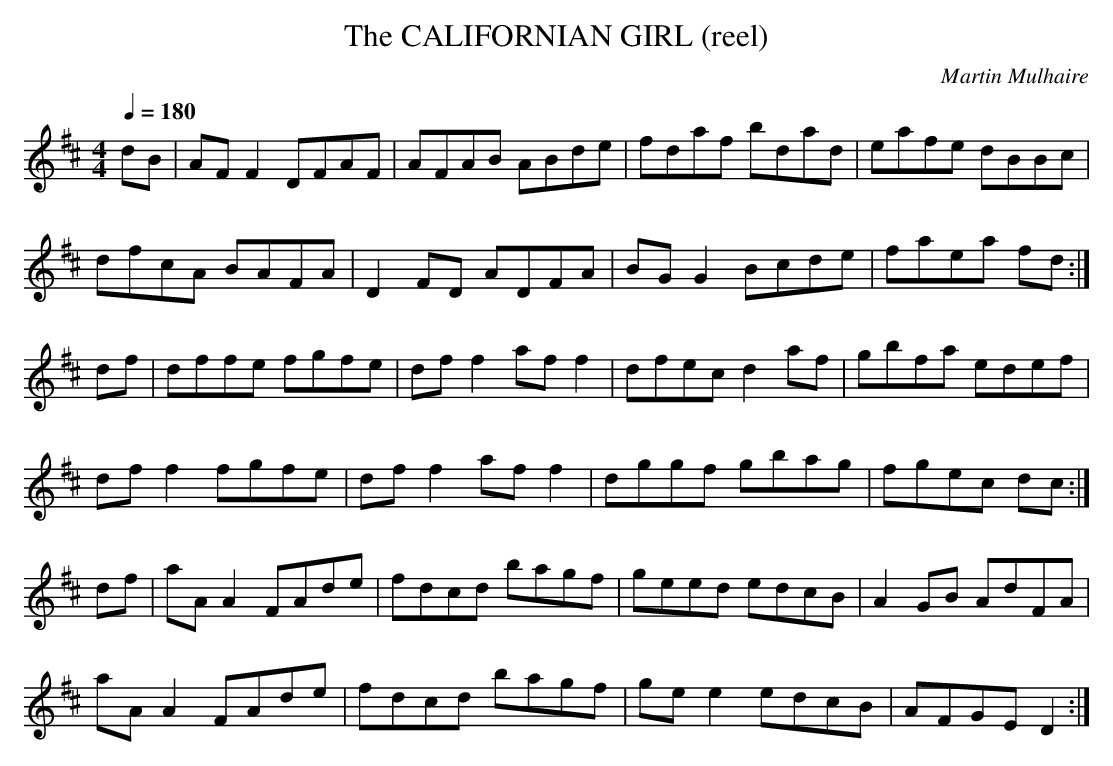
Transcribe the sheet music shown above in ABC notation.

X:1
T:CALIFORNIAN GIRL (reel), The
C:Martin Mulhaire
(full version in the webABC/mvbt/ folder). I made a few tweaks
in the transposed version to keep the tune from straying out
of normal instrument range.
Q:1/4=180
L:1/8
M:4/4
K:D % source key = C
dB|AFF2 DFAF|AFAB ABde|fdaf bdad|eafe dBBc|
dfcA BAFA|D2 FD ADFA|BG G2 Bcde|faea fd:|
df|dffe fgfe|df f2 af f2|dfec d2af|gbfa edef|
df f2 fgfe|df f2 af f2|dggf gbag|fgec dc:|
df|aAA2 FAde|fdcd bagf|geed edcB|A2GB AdFA|
aAA2 FAde|fdcd bagf|ge e2 edcB|AFGE D2:|
